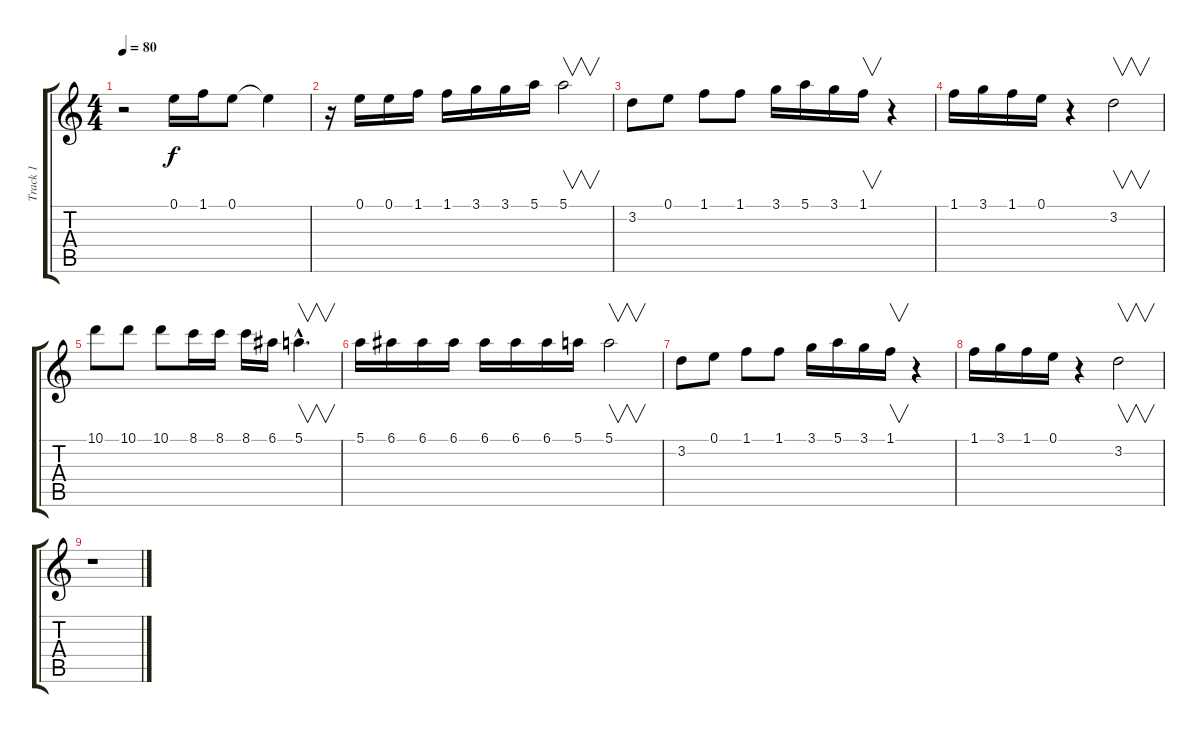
\track ("Track 1" "Track 1") {instrument acousticguitarnylon}
\staff {score tabs}
\tuning (E4 B3 G3 D3 A2 E2) {hide}
\ts (4 4)
\tempo 80
\clef g2
\ks c
r.2{dy f volume 11 instrument musicbox} 0.1.16 1.1.16 0.1.8 0.1{t}.4 |
r.16 0.1.16 0.1.16 1.1.16 1.1.16 3.1.16 3.1.16 5.1.16 5.1.2{v} |
3.2.8 0.1.8 1.1.8 1.1.8 3.1.16 5.1.16 3.1.16 1.1.16{v} r.4 |
1.1.16 3.1.16 1.1.16 0.1.16 r.4 3.2.2{v} |
10.1.8 10.1.8 10.1.8 8.1.16 8.1.16 8.1.16 6.1.16 5.1{hac}.4{v d} |
5.1.16 6.1.16 6.1.16 6.1.16 6.1.16 6.1.16 6.1.16 5.1.16 5.1.2{v} |
3.2.8 0.1.8 1.1.8 1.1.8 3.1.16 5.1.16 3.1.16 1.1.16{v} r.4 |
1.1.16 3.1.16 1.1.16 0.1.16 r.4 3.2.2{v} |
r.1
